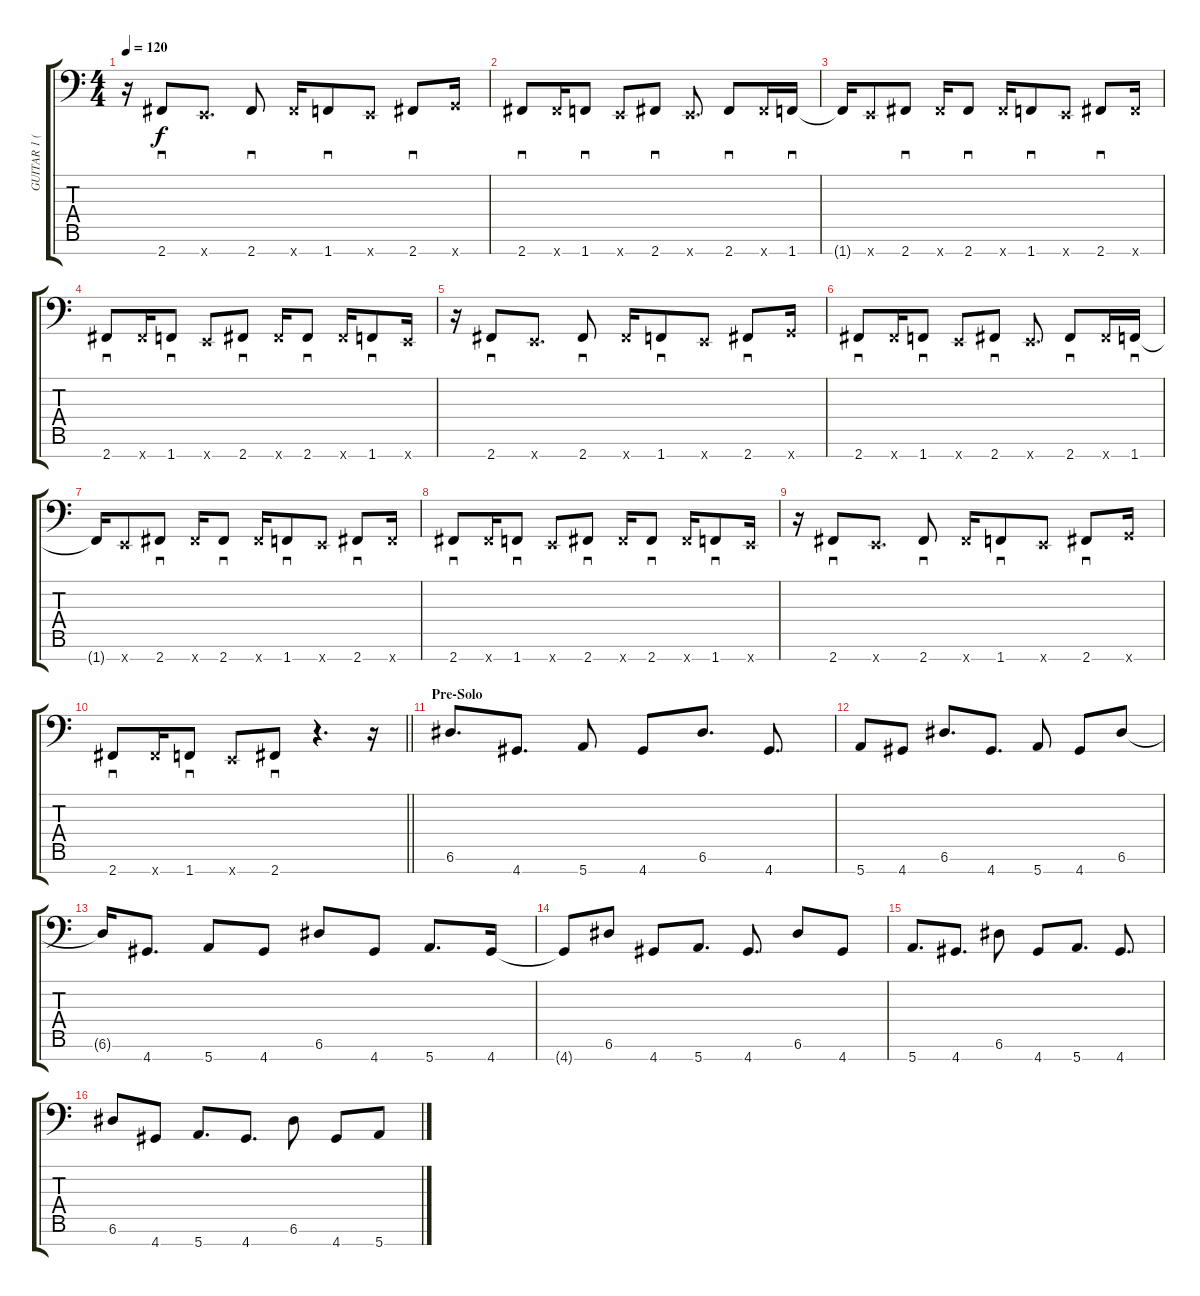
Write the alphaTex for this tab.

\track ("GUITAR 1 (Fredrik Thordendal)" "GUITAR 1 (") {instrument overdrivenguitar}
\staff {score tabs}
\tuning (A3 E3 C3 G2 D2 A1 E1) {hide}
\ts (4 4)
\tempo 120
\clef f4
\ks c
r.16{dy f} 2.7.8{sd} 0.7{x}.8{d} 2.7.8{sd} 2.7{x}.16 1.7.8{sd} 0.7{x}.8 2.7.8{sd} 3.7{x}.16 |
2.7.8{sd} 2.7{x}.16 1.7.8{sd} 0.7{x}.8 2.7.8{sd} 0.7{x}.8{d} 2.7.8{sd} 2.7{x}.16 1.7.16{sd} |
1.7{t}.16 0.7{x}.8 2.7.8{sd} 2.7{x}.16 2.7.8{sd} 2.7{x}.16 1.7.8{sd} 0.7{x}.8 2.7.8{sd} 2.7{x}.16 |
2.7.8{sd} 2.7{x}.16 1.7.8{sd} 0.7{x}.8 2.7.8{sd} 2.7{x}.16 2.7.8{sd} 2.7{x}.16 1.7.8{sd} 0.7{x}.16 |
r.16 2.7.8{sd} 0.7{x}.8{d} 2.7.8{sd} 2.7{x}.16 1.7.8{sd} 0.7{x}.8 2.7.8{sd} 3.7{x}.16 |
2.7.8{sd} 2.7{x}.16 1.7.8{sd} 0.7{x}.8 2.7.8{sd} 0.7{x}.8{d} 2.7.8{sd} 2.7{x}.16 1.7.16{sd} |
1.7{t}.16 0.7{x}.8 2.7.8{sd} 2.7{x}.16 2.7.8{sd} 2.7{x}.16 1.7.8{sd} 0.7{x}.8 2.7.8{sd} 2.7{x}.16 |
2.7.8{sd} 2.7{x}.16 1.7.8{sd} 0.7{x}.8 2.7.8{sd} 2.7{x}.16 2.7.8{sd} 2.7{x}.16 1.7.8{sd} 0.7{x}.16 |
r.16 2.7.8{sd} 0.7{x}.8{d} 2.7.8{sd} 2.7{x}.16 1.7.8{sd} 0.7{x}.8 2.7.8{sd} 3.7{x}.16 |
\barLineRight lightlight
2.7.8{sd} 2.7{x}.16 1.7.8{sd} 0.7{x}.8 2.7.8{sd} r.4{d} r.16 |
\section ("" "Pre-Solo")
6.6.8{d} 4.7.8{d} 5.7.8 4.7.8 6.6.8{d} 4.7.8{d} |
5.7.8 4.7.8 6.6.8{d} 4.7.8{d} 5.7.8 4.7.8 6.6.8 |
6.6{t}.16 4.7.8{d} 5.7.8 4.7.8 6.6.8 4.7.8 5.7.8{d} 4.7.16 |
4.7{t}.8 6.6.8 4.7.8 5.7.8{d} 4.7.8{d} 6.6.8 4.7.8 |
5.7.8{d} 4.7.8{d} 6.6.8 4.7.8 5.7.8{d} 4.7.8{d} |
6.6.8 4.7.8 5.7.8{d} 4.7.8{d} 6.6.8 4.7.8 5.7.8
